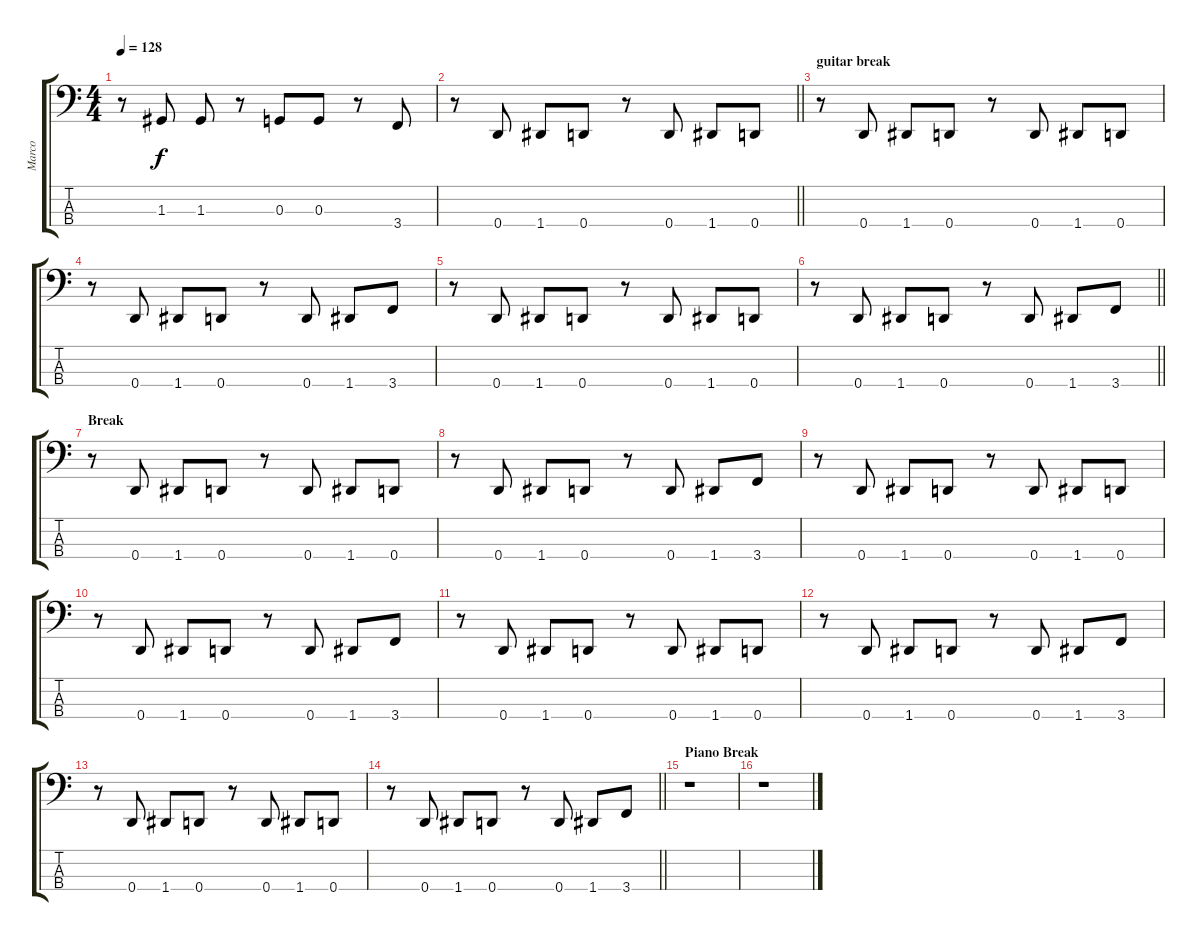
\track ("Marco" "Marco") {instrument electricbasspick}
\staff {score tabs}
\tuning (F2 C2 G1 D1) {hide}
\ts (4 4)
\tempo 128
\clef f4
\ks c
r.8{dy f} 1.3.8 1.3.8 r.8 0.3.8 0.3.8 r.8 3.4.8 |
\barLineRight lightlight
r.8 0.4.8 1.4.8 0.4.8 r.8 0.4.8 1.4.8 0.4.8 |
\section ("" "guitar break")
r.8 0.4.8 1.4.8 0.4.8 r.8 0.4.8 1.4.8 0.4.8 |
r.8 0.4.8 1.4.8 0.4.8 r.8 0.4.8 1.4.8 3.4.8 |
r.8 0.4.8 1.4.8 0.4.8 r.8 0.4.8 1.4.8 0.4.8 |
\barLineRight lightlight
r.8 0.4.8 1.4.8 0.4.8 r.8 0.4.8 1.4.8 3.4.8 |
\section ("" "Break")
r.8 0.4.8 1.4.8 0.4.8 r.8 0.4.8 1.4.8 0.4.8 |
r.8 0.4.8 1.4.8 0.4.8 r.8 0.4.8 1.4.8 3.4.8 |
r.8 0.4.8 1.4.8 0.4.8 r.8 0.4.8 1.4.8 0.4.8 |
r.8 0.4.8 1.4.8 0.4.8 r.8 0.4.8 1.4.8 3.4.8 |
r.8 0.4.8 1.4.8 0.4.8 r.8 0.4.8 1.4.8 0.4.8 |
r.8 0.4.8 1.4.8 0.4.8 r.8 0.4.8 1.4.8 3.4.8 |
r.8 0.4.8 1.4.8 0.4.8 r.8 0.4.8 1.4.8 0.4.8 |
\barLineRight lightlight
r.8 0.4.8 1.4.8 0.4.8 r.8 0.4.8 1.4.8 3.4.8 |
\section ("" "Piano Break")
r.1 |
r.1
